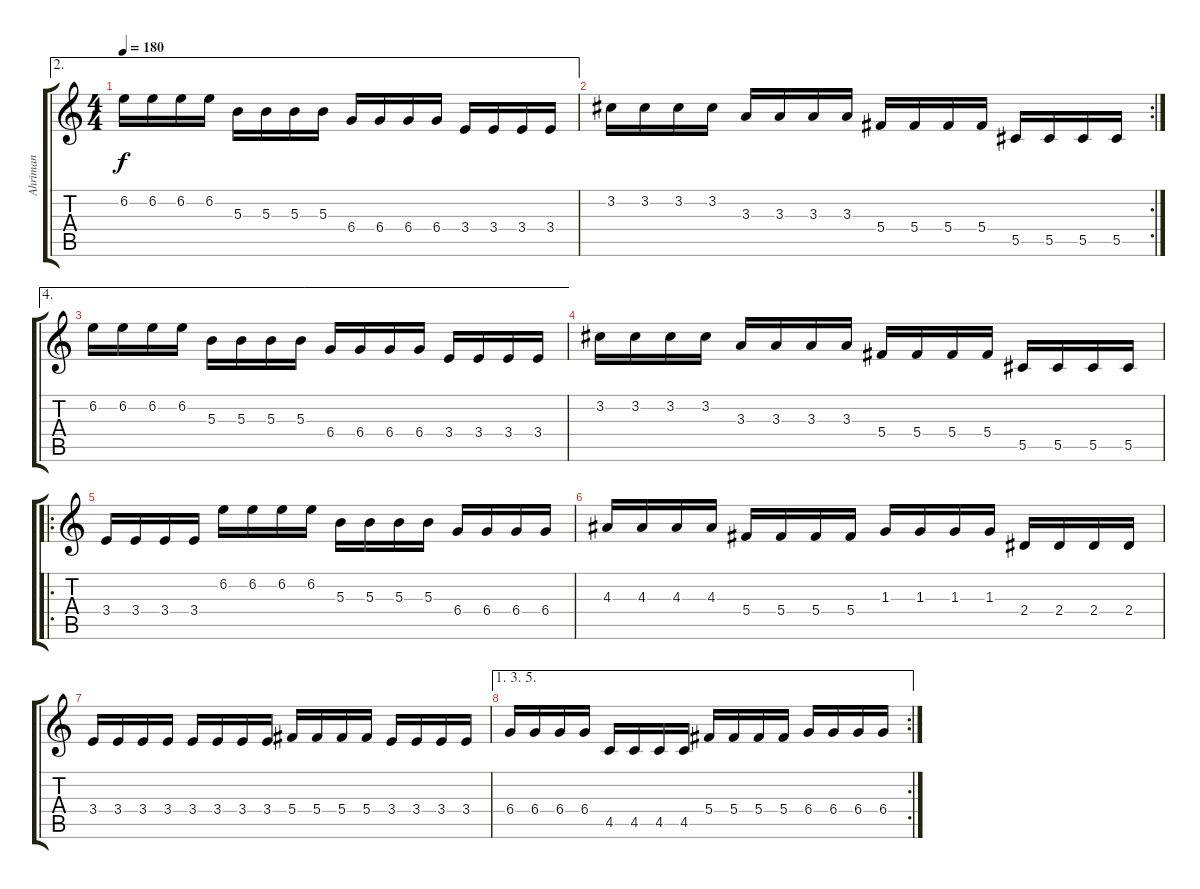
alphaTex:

\track ("Ahriman" "Ahriman") {instrument overdrivenguitar}
\staff {score tabs}
\tuning (Eb4 Bb3 Gb3 Db3 Ab2 Eb2) {hide}
\ae 2
\ts (4 4)
\tempo 180
\clef g2
\ks c
6.2.16{dy f} 6.2.16 6.2.16 6.2.16 5.3.16 5.3.16 5.3.16 5.3.16 6.4.16 6.4.16 6.4.16 6.4.16 3.4.16 3.4.16 3.4.16 3.4.16 |
\rc 2
3.2.16 3.2.16 3.2.16 3.2.16 3.3.16 3.3.16 3.3.16 3.3.16 5.4.16 5.4.16 5.4.16 5.4.16 5.5.16 5.5.16 5.5.16 5.5.16 |
\ae 4
6.2.16 6.2.16 6.2.16 6.2.16 5.3.16 5.3.16 5.3.16 5.3.16 6.4.16 6.4.16 6.4.16 6.4.16 3.4.16 3.4.16 3.4.16 3.4.16 |
3.2.16 3.2.16 3.2.16 3.2.16 3.3.16 3.3.16 3.3.16 3.3.16 5.4.16 5.4.16 5.4.16 5.4.16 5.5.16 5.5.16 5.5.16 5.5.16 |
\ro
3.4.16 3.4.16 3.4.16 3.4.16 6.2.16 6.2.16 6.2.16 6.2.16 5.3.16 5.3.16 5.3.16 5.3.16 6.4.16 6.4.16 6.4.16 6.4.16 |
4.3.16 4.3.16 4.3.16 4.3.16 5.4.16 5.4.16 5.4.16 5.4.16 1.3.16 1.3.16 1.3.16 1.3.16 2.4.16 2.4.16 2.4.16 2.4.16 |
3.4.16 3.4.16 3.4.16 3.4.16 3.4.16 3.4.16 3.4.16 3.4.16 5.4.16 5.4.16 5.4.16 5.4.16 3.4.16 3.4.16 3.4.16 3.4.16 |
\ae (1 3 5)
\rc 2
6.4.16 6.4.16 6.4.16 6.4.16 4.5.16 4.5.16 4.5.16 4.5.16 5.4.16 5.4.16 5.4.16 5.4.16 6.4.16 6.4.16 6.4.16 6.4.16
